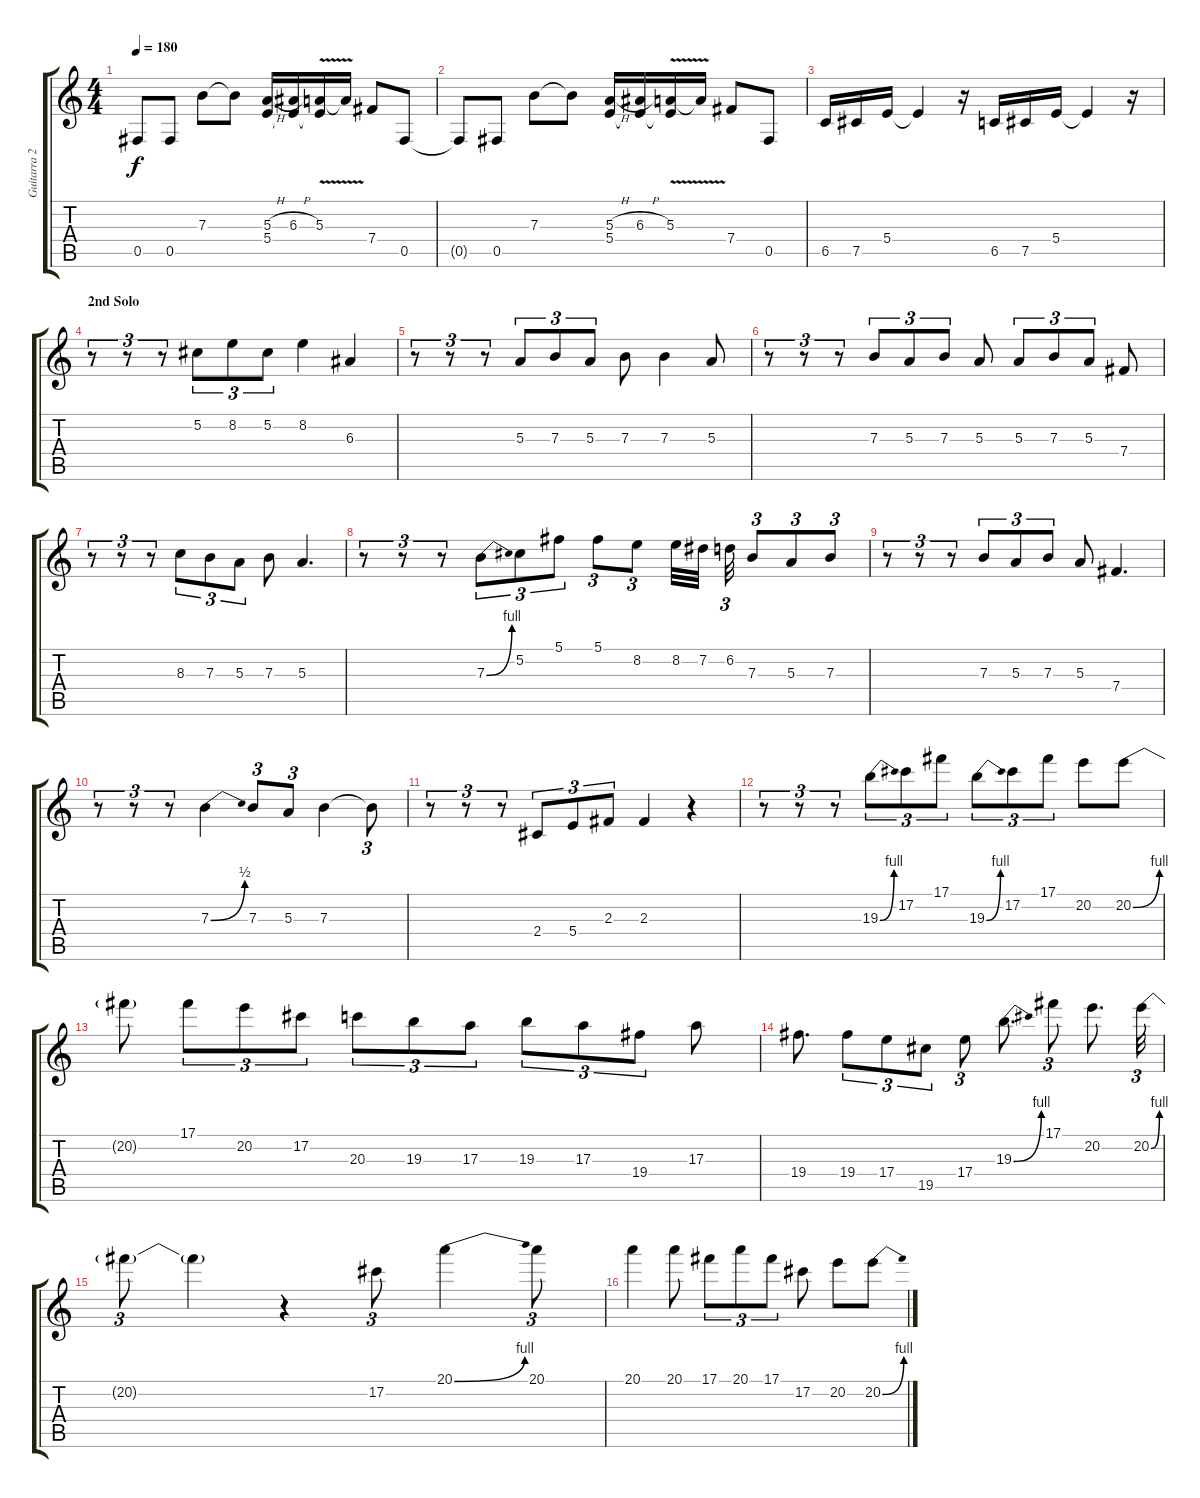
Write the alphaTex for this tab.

\track ("Guitarra 2" "Guitarra 2") {instrument overdrivenguitar}
\staff {score tabs}
\tuning (Db4 Ab3 E3 B2 Gb2 Db2) {hide}
\ts (4 4)
\tempo 180
\clef g2
\ks c
0.5{t}.8{dy f} 0.5.8 7.3.8 7.3{t}.8 (5.3{h} 5.4).16 (6.3{h} 5.4{t}).16 (5.3{v} 5.4{t}).16 5.3{t}.16 7.4.8 0.5.8 |
0.5{t}.8 0.5.8 7.3.8 7.3{t}.8 (5.3{h} 5.4).16 (6.3{h} 5.4{t}).16 (5.3{v} 5.4{t}).16 5.3{t}.16 7.4.8 0.5.8 |
6.5.16 7.5.16 5.4.16 5.4{t}.4 r.16 6.5.16 7.5.16 5.4.16 5.4{t}.4 r.16 |
\section ("" "2nd Solo")
r.8{tu (3 2) balance 0} r.8{tu (3 2)} r.8{tu (3 2)} 5.2.8{tu (3 2)} 8.2.8{tu (3 2)} 5.2.8{tu (3 2)} 8.2.4 6.3.4 |
r.8{tu (3 2)} r.8{tu (3 2)} r.8{tu (3 2)} 5.3.8{tu (3 2)} 7.3.8{tu (3 2)} 5.3.8{tu (3 2)} 7.3.8 7.3.4 5.3.8 |
r.8{tu (3 2)} r.8{tu (3 2)} r.8{tu (3 2)} 7.3.8{tu (3 2)} 5.3.8{tu (3 2)} 7.3.8{tu (3 2)} 5.3.8 5.3.8{tu (3 2)} 7.3.8{tu (3 2)} 5.3.8{tu (3 2)} 7.4.8 |
r.8{tu (3 2)} r.8{tu (3 2)} r.8{tu (3 2)} 8.3.8{tu (3 2)} 7.3.8{tu (3 2)} 5.3.8{tu (3 2)} 7.3.8 5.3.4{d} |
r.8{tu (3 2)} r.8{tu (3 2)} r.8{tu (3 2)} 7.3{be (bend 0 0 60 4)}.8{tu (3 2)} 5.2.8{tu (3 2)} 5.1.8{tu (3 2)} 5.1.8{tu (3 2)} 8.2.8{tu (3 2)} 8.2.32 7.2.32{beam splitsecondary} 6.2.32{tu (3 2)} 7.3.8{tu (3 2)} 5.3.8{tu (3 2)} 7.3.8{tu (3 2)} |
r.8{tu (3 2)} r.8{tu (3 2)} r.8{tu (3 2)} 7.3.8{tu (3 2)} 5.3.8{tu (3 2)} 7.3.8{tu (3 2)} 5.3.8 7.4.4{d} |
r.8{tu (3 2)} r.8{tu (3 2)} r.8{tu (3 2)} 7.3{be (bend 0 0 60 2)}.4 7.3.8{tu (3 2)} 5.3.8{tu (3 2)} 7.3.4 7.3{t}.8{tu (3 2)} |
r.8{tu (3 2)} r.8{tu (3 2)} r.8{tu (3 2)} 2.4.8{tu (3 2)} 5.4.8{tu (3 2)} 2.3.8{tu (3 2)} 2.3.4 r.4 |
r.8{tu (3 2)} r.8{tu (3 2)} r.8{tu (3 2)} 19.3{be (bend 0 0 60 4)}.8{tu (3 2)} 17.2.8{tu (3 2)} 17.1.8{tu (3 2)} 19.3{be (bend 0 0 60 4)}.8{tu (3 2)} 17.2.8{tu (3 2)} 17.1.8{tu (3 2)} 20.2.8 20.2{be (bend 0 0 60 4)}.8 |
20.2{t}.8 17.1.8{tu (3 2)} 20.2.8{tu (3 2)} 17.2.8{tu (3 2)} 20.3.8{tu (3 2)} 19.3.8{tu (3 2)} 17.3.8{tu (3 2)} 19.3.8{tu (3 2)} 17.3.8{tu (3 2)} 19.4.8{tu (3 2)} 17.3.8 |
19.4.8{d} 19.4.8{tu (3 2)} 17.4.8{tu (3 2)} 19.5.8{tu (3 2)} 17.4.8{tu (3 2)} 19.3{be (bend 0 0 60 4)}.8{d} 17.1.8{tu (3 2)} 20.2.8{d} 20.2{be (bend 0 0 60 4)}.32{tu (3 2)} |
20.2{t}.8{tu (3 2)} 20.2{t}.4 r.4 17.2.8{tu (3 2)} 20.1{be (bend 0 0 60 4)}.4 20.1.8{tu (3 2)} |
20.1.4 20.1.8 17.1.8{tu (3 2)} 20.1.8{tu (3 2)} 17.1.8{tu (3 2)} 17.2.8 20.2.8 20.2{be (bend 0 0 60 4)}.8
